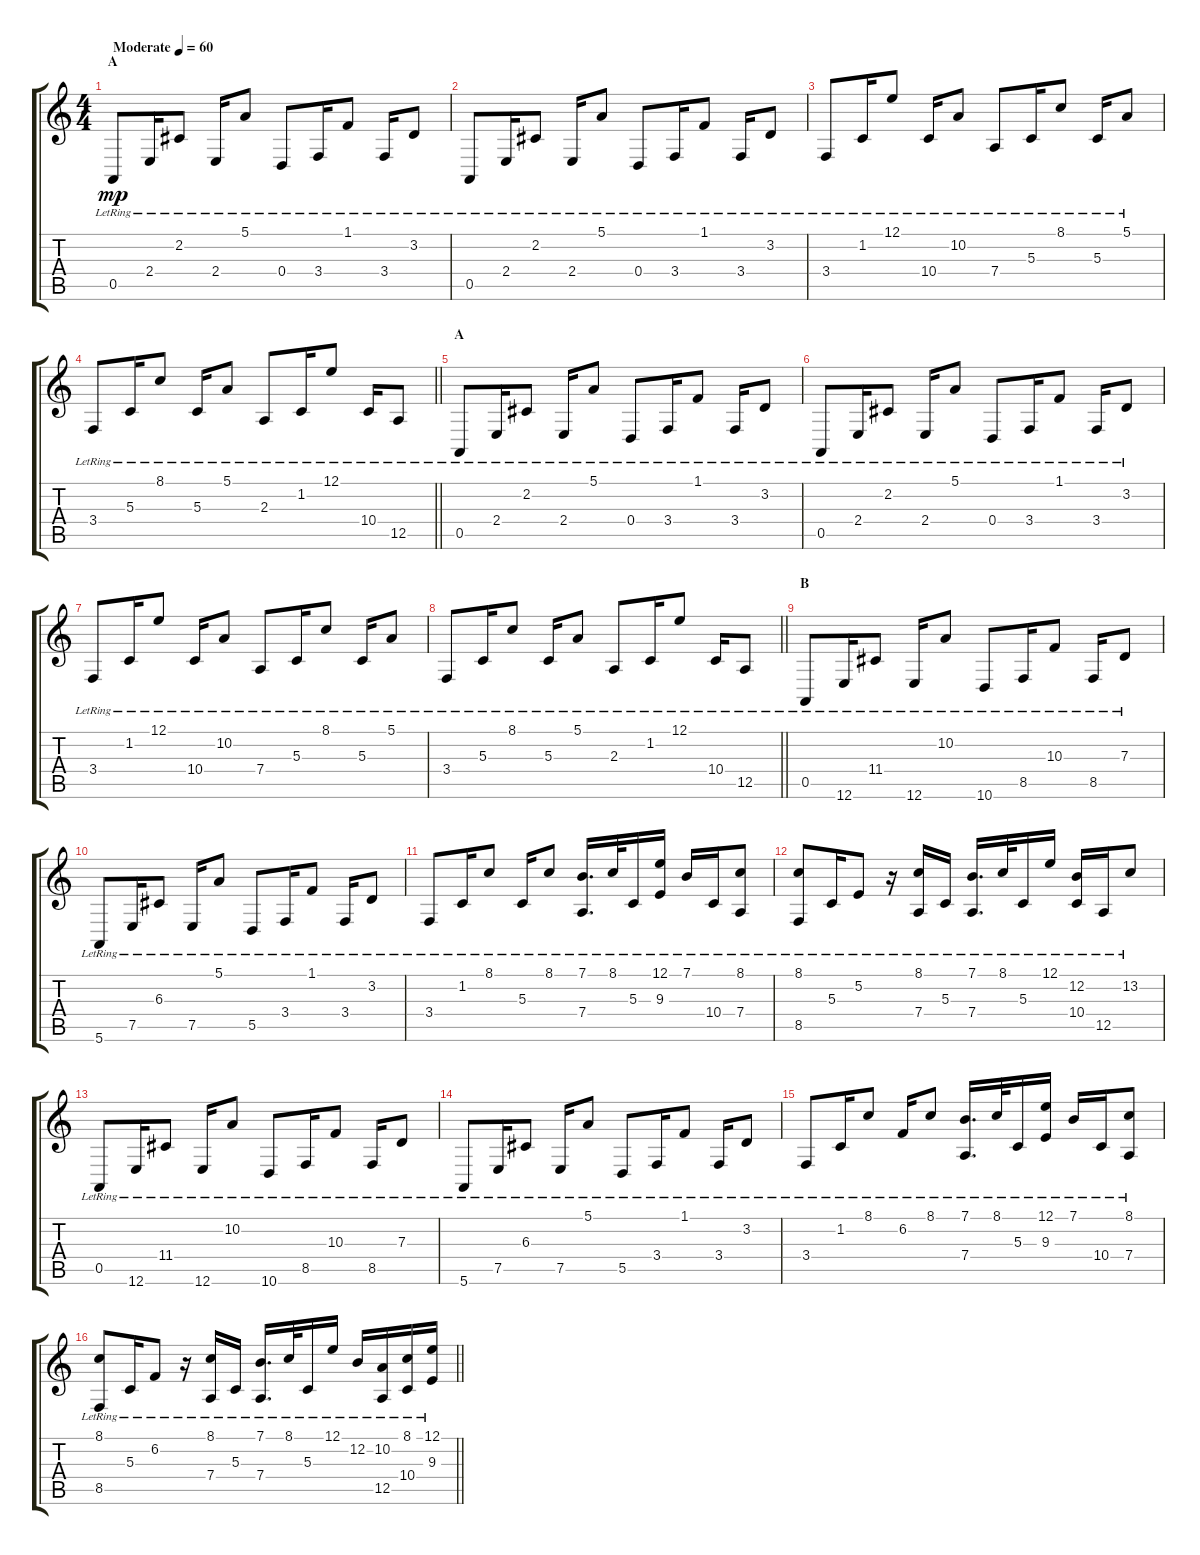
\track "" {instrument acousticgrandpiano}
\staff {score tabs}
\tuning (E4 B3 G3 D3 A2 E2) {hide}
\ts (4 4)
\section ("" "A")
\tempo (60 "Moderate")
\clef g2
\ks c
0.5{lr}.8{dy mp instrument acousticgrandpiano} 2.4{lr}.16 2.2{lr}.8 2.4{lr}.16 5.1{lr}.8 0.4{lr}.8 3.4{lr}.16 1.1{lr}.8 3.4{lr}.16 3.2{lr}.8 |
0.5{lr}.8 2.4{lr}.16 2.2{lr}.8 2.4{lr}.16 5.1{lr}.8 0.4{lr}.8 3.4{lr}.16 1.1{lr}.8 3.4{lr}.16 3.2{lr}.8 |
3.4{lr}.8 1.2{lr}.16 12.1{lr}.8 10.4{lr}.16 10.2{lr}.8 7.4{lr}.8 5.3{lr}.16 8.1{lr}.8 5.3{lr}.16 5.1{lr}.8 |
\barLineRight lightlight
3.4{lr}.8 5.3{lr}.16 8.1{lr}.8 5.3{lr}.16 5.1{lr}.8 2.3{lr}.8 1.2{lr}.16 12.1{lr}.8 10.4{lr}.16 12.5{lr}.8 |
\section ("" "A")
0.5{lr}.8 2.4{lr}.16 2.2{lr}.8 2.4{lr}.16 5.1{lr}.8 0.4{lr}.8 3.4{lr}.16 1.1{lr}.8 3.4{lr}.16 3.2{lr}.8 |
0.5{lr}.8 2.4{lr}.16 2.2{lr}.8 2.4{lr}.16 5.1{lr}.8 0.4{lr}.8 3.4{lr}.16 1.1{lr}.8 3.4{lr}.16 3.2{lr}.8 |
3.4{lr}.8 1.2{lr}.16 12.1{lr}.8 10.4{lr}.16 10.2{lr}.8 7.4{lr}.8 5.3{lr}.16 8.1{lr}.8 5.3{lr}.16 5.1{lr}.8 |
\barLineRight lightlight
3.4{lr}.8 5.3{lr}.16 8.1{lr}.8 5.3{lr}.16 5.1{lr}.8 2.3{lr}.8 1.2{lr}.16 12.1{lr}.8 10.4{lr}.16 12.5{lr}.8 |
\section ("" "B")
0.5{lr}.8 12.6{lr}.16 11.4{lr}.8 12.6{lr}.16 10.2{lr}.8 10.6{lr}.8 8.5{lr}.16 10.3{lr}.8 8.5{lr}.16 7.3{lr}.8 |
5.6{lr}.8 7.5{lr}.16 6.3{lr}.8 7.5{lr}.16 5.1{lr}.8 5.5{lr}.8 3.4{lr}.16 1.1{lr}.8 3.4{lr}.16 3.2{lr}.8 |
3.4{lr}.8 1.2{lr}.16 8.1{lr}.8 5.3{lr}.16 8.1{lr}.8 (7.1{lr} 7.4{lr}).16{d} 8.1{lr}.32 5.3{lr}.16 (12.1{lr} 9.3{lr}).16 7.1{lr}.16 10.4{lr}.16 (8.1{lr} 7.4{lr}).8 |
(8.1{lr} 8.5{lr}).8 5.3{lr}.16 5.2{lr}.8 r.16 (8.1{lr} 7.4{lr}).16 5.3{lr}.16 (7.1{lr} 7.4{lr}).16{d} 8.1{lr}.32 5.3{lr}.16 12.1{lr}.16 (12.2{lr} 10.4{lr}).16 12.5{lr}.16 13.2{lr}.8 |
0.5{lr}.8 12.6{lr}.16 11.4{lr}.8 12.6{lr}.16 10.2{lr}.8 10.6{lr}.8 8.5{lr}.16 10.3{lr}.8 8.5{lr}.16 7.3{lr}.8 |
5.6{lr}.8 7.5{lr}.16 6.3{lr}.8 7.5{lr}.16 5.1{lr}.8 5.5{lr}.8 3.4{lr}.16 1.1{lr}.8 3.4{lr}.16 3.2{lr}.8 |
3.4{lr}.8 1.2{lr}.16 8.1{lr}.8 6.2{lr}.16 8.1{lr}.8 (7.1{lr} 7.4{lr}).16{d} 8.1{lr}.32 5.3{lr}.16 (12.1{lr} 9.3{lr}).16 7.1{lr}.16 10.4{lr}.16 (8.1{lr} 7.4{lr}).8 |
\barLineRight lightlight
(8.1{lr} 8.5{lr}).8 5.3{lr}.16 6.2{lr}.8 r.16 (8.1{lr} 7.4{lr}).16 5.3{lr}.16 (7.1{lr} 7.4{lr}).16{d} 8.1{lr}.32 5.3{lr}.16 12.1{lr}.16 12.2{lr}.16 (10.2{lr} 12.5{lr}).16 (8.1{lr} 10.4{lr}).16 (12.1{lr} 9.3{lr}).16
